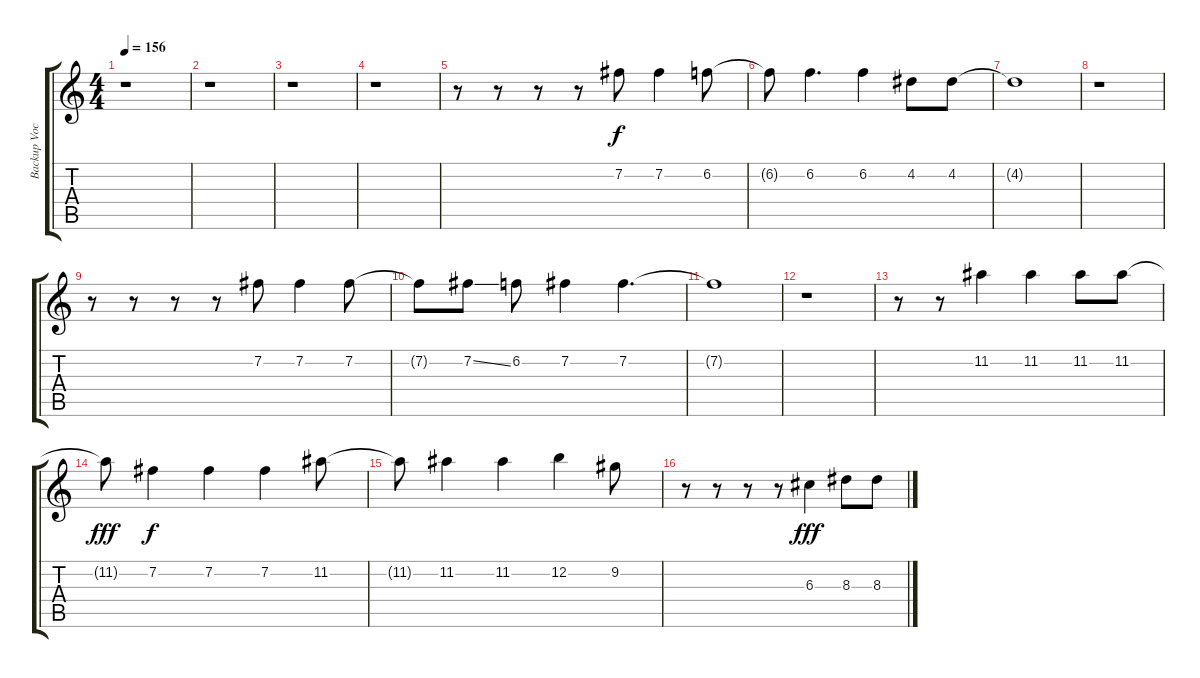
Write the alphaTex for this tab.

\track ("Backup Vocals" "Backup Voc") {instrument acousticguitarsteel}
\staff {score tabs}
\tuning (E4 B3 G3 D3 A2 E2) {hide}
\ts (4 4)
\tempo 156
\clef g2
\ks c
r.1{dy f} |
r.1 |
r.1 |
r.1 |
r.8 r.8 r.8 r.8 7.2.8 7.2.4 6.2.8 |
6.2{t}.8 6.2.4{d} 6.2.4 4.2.8 4.2.8 |
4.2{t}.1 |
r.1 |
r.8 r.8 r.8 r.8 7.2.8 7.2.4 7.2.8 |
7.2{t}.8 7.2{ss}.8 6.2.8 7.2.4 7.2.4{d} |
7.2{t}.1 |
r.1 |
r.8 r.8 11.2.4 11.2.4 11.2.8 11.2.8 |
11.2{t}.8{dy fff} 7.2.4{dy f} 7.2.4 7.2.4 11.2.8 |
11.2{t}.8 11.2.4 11.2.4 12.2.4 9.2.8 |
r.8 r.8 r.8 r.8 6.3.4{dy fff} 8.3.8 8.3.8
